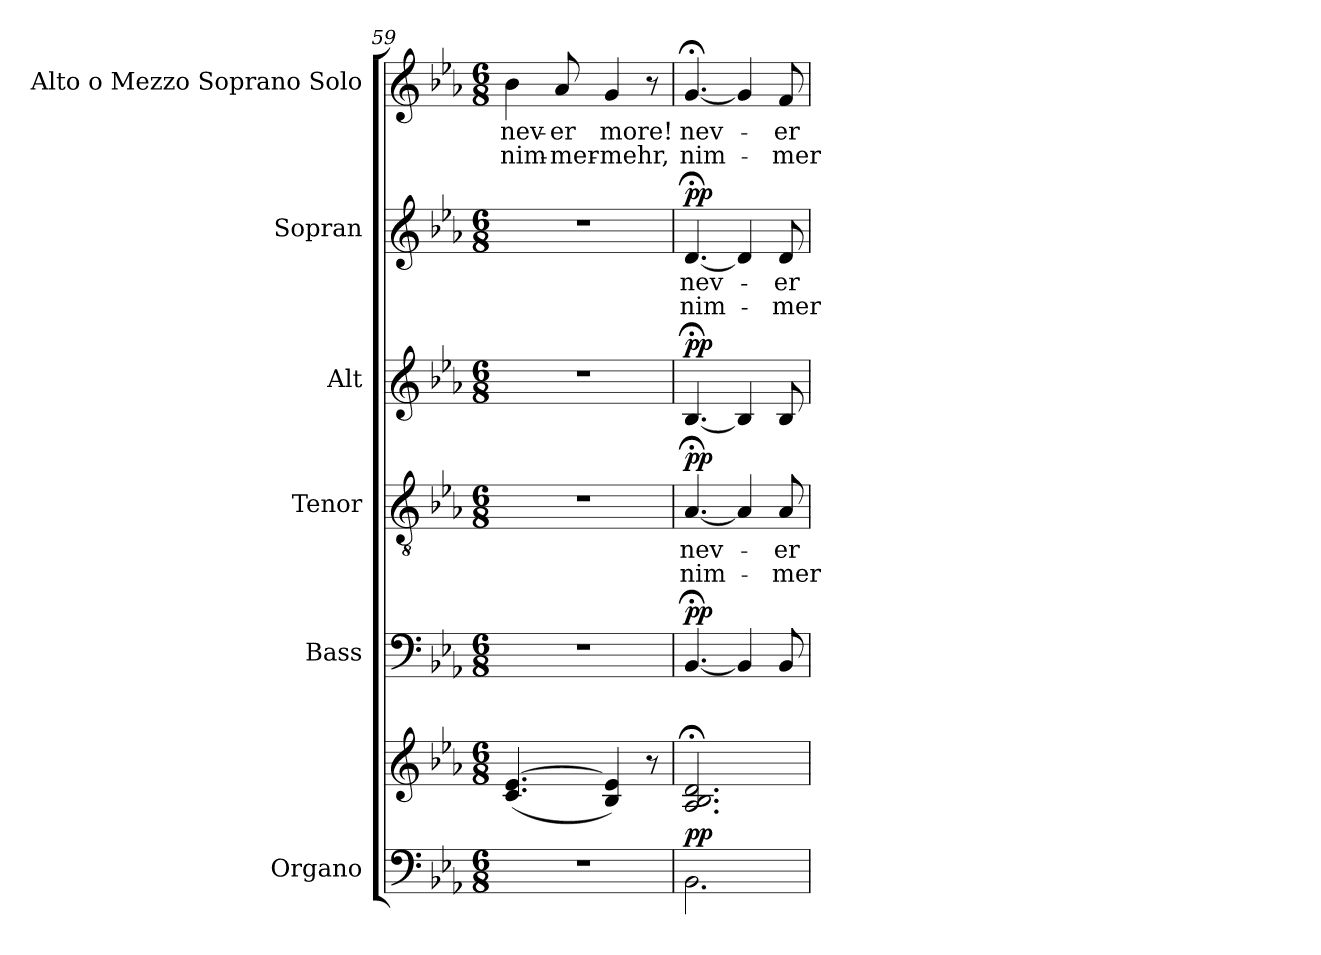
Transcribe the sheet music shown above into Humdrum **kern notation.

**kern	**kern	**dynam	**kern	**dynam	**kern	**text	**text	**dynam	**kern	**dynam	**kern	**text	**text	**dynam	**kern	**text	**text
*part6	*part6	*part6	*part5	*part5	*part4	*part4	*part4	*part4	*part3	*part3	*part2	*part2	*part2	*part2	*part1	*part1	*part1
*staff7	*staff6	*staff6/7	*staff5	*staff5	*staff4	*staff4	*staff4	*staff4	*staff3	*staff3	*staff2	*staff2	*staff2	*staff2	*staff1	*staff1	*staff1
*I"Organo	*	*	*I"Bass	*	*I"Tenor	*	*	*	*I"Alt	*	*I"Sopran	*	*	*	*I"Alto o Mezzo Soprano Solo	*	*
*	*	*	*I'B	*	*I'T	*	*	*	*I'A	*	*I'S	*	*	*	*I'S o l o	*	*
*clefF4	*clefG2	*	*clefF4	*	*clefGv2	*	*	*	*clefG2	*	*clefG2	*	*	*	*clefG2	*	*
*k[b-e-a-]	*k[b-e-a-]	*	*k[b-e-a-]	*	*k[b-e-a-]	*	*	*	*k[b-e-a-]	*	*k[b-e-a-]	*	*	*	*k[b-e-a-]	*	*
*E-:	*E-:	*	*E-:	*	*E-:	*	*	*	*E-:	*	*E-:	*	*	*	*E-:	*	*
*M6/8	*M6/8	*	*M6/8	*	*M6/8	*	*	*	*M6/8	*	*M6/8	*	*	*	*M6/8	*	*
=59	=59	=59	=59	=59	=59	=59	=59	=59	=59	=59	=59	=59	=59	=59	=59	=59	=59
2.r	(4.c/ [4.e-/	.	2.r	.	2.r	.	.	.	2.r	.	2.r	.	.	.	4b-\	nev-	nim-
.	.	.	.	.	.	.	.	.	.	.	.	.	.	.	8a-/	-er	-mer-
.	4B-/ 4e-/])	.	.	.	.	.	.	.	.	.	.	.	.	.	4g/	more!	-mehr,
.	8r	.	.	.	.	.	.	.	.	.	.	.	.	.	8r	.	.
!!LO:PB:g=z
=60	=60	=60	=60	=60	=60	=60	=60	=60	=60	=60	=60	=60	=60	=60	=60	=60	=60
*^	*	*	*	*	*	*	*	*	*	*	*	*	*	*	*	*	*
!	!	!	!LO:DY:a=2	!	!LO:DY:a	!	!	!	!LO:DY:a	!	!LO:DY:a	!	!	!	!LO:DY:a	!	!	!
2.ryy	2.BB-\	2.A-/;< 2.B-/;< 2.d/;<	pp	[4.BB-;</	pp	[4.A-;</	nev-	nim-	pp	[4.B-;</	pp	[4.d;</	nev-	nim-	pp	[4.g;</	nev-	-nim-
.	.	.	.	4BB-/]	.	4A-/]	.	.	.	4B-/]	.	4d/]	.	.	.	4g/]	.	.
.	.	.	.	8BB-/	.	8A-/	-er	-mer-	.	8B-/	.	8d/	-er	-mer-	.	8f/	-er	-mer-
*v	*v	*	*	*	*	*	*	*	*	*	*	*	*	*	*	*	*	*
=	=	=	=	=	=	=	=	=	=	=	=	=	=	=	=	=	=
*-	*-	*-	*-	*-	*-	*-	*-	*-	*-	*-	*-	*-	*-	*-	*-	*-	*-
